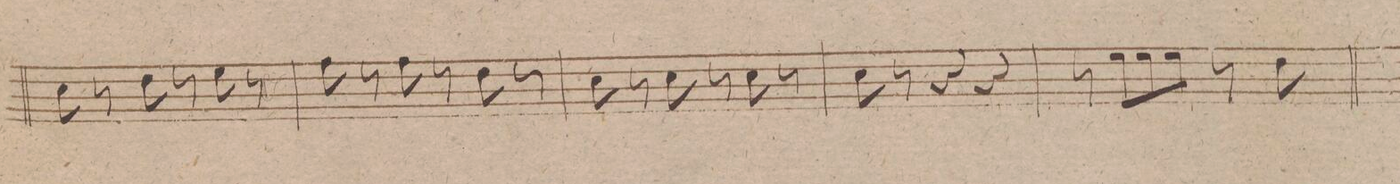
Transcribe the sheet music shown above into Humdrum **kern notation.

**kern	**dynam
*I"Violino 1mo	*
*clefG2	*
*k[f#c#g#]	*
*M3/4	*
8cc#\	.
8r	.
8dd\	.
8r	.
8ee\	.
8r	.
=88	=88
8ff#\	.
8r	.
8ff#\	.
8r	.
8dd\	.
8r	.
=89	=89
8cc#\	.
8r	.
8cc#\	.
8r	.
8cc#\	.
8r	.
=90	=90
8cc#\	.
8r	.
4r	.
4r	.
=91	=91
8r	.
*8\right	*
8ee\L	.
8ee\	.
8ee\J	.
8r	.
*8\left	*
8dd\	.
=92	=92
*-	*-
